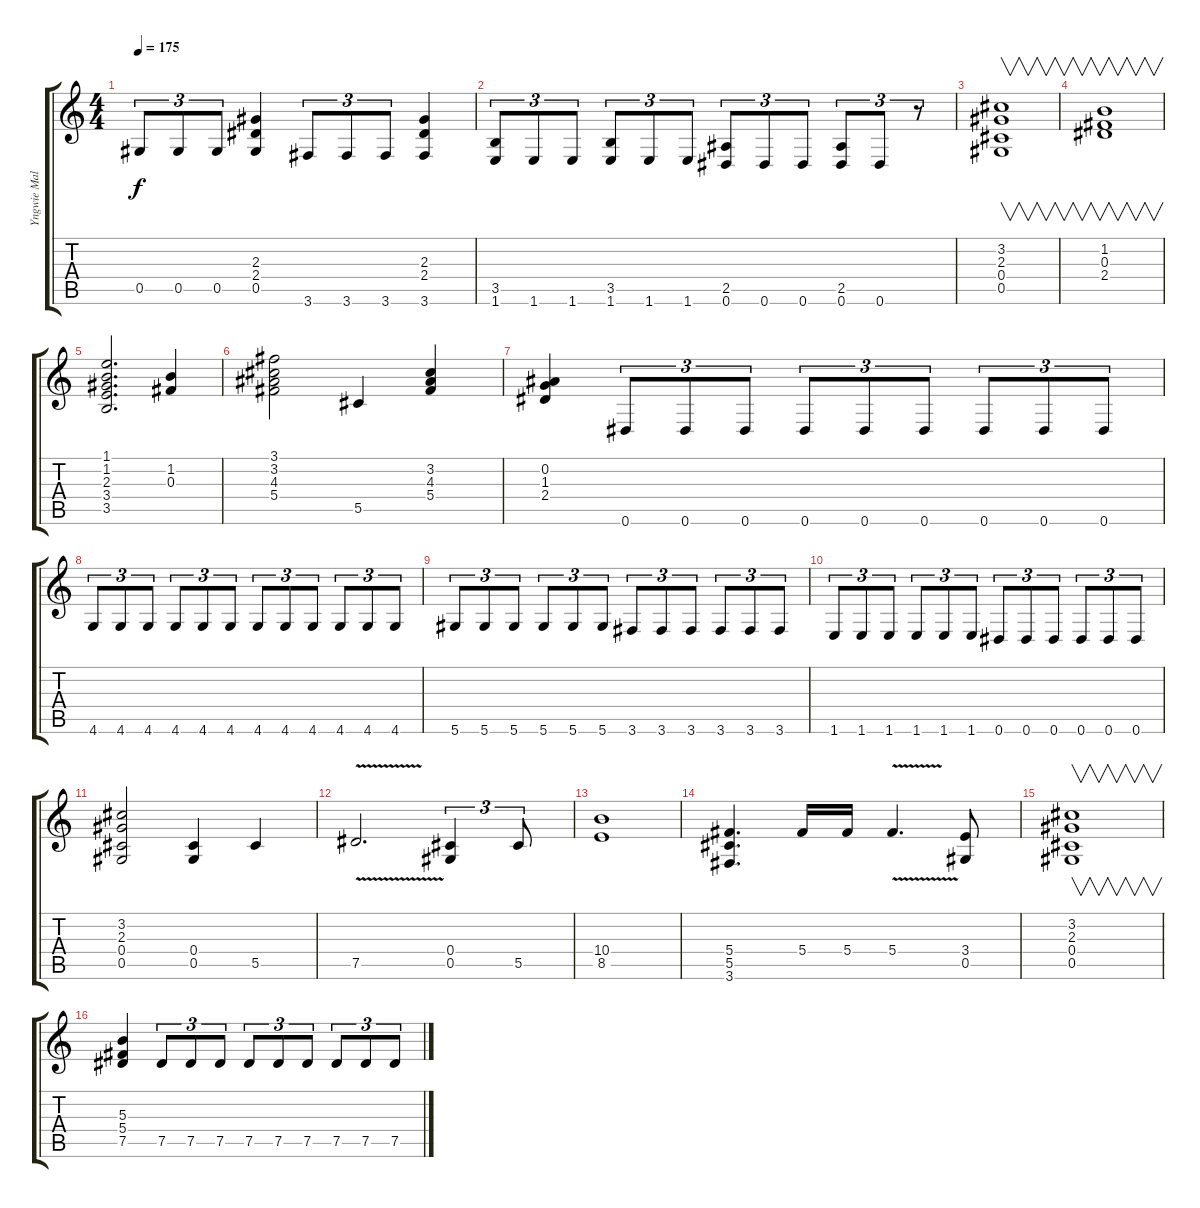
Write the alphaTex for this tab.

\track ("Yngwie Malmsteen" "Yngwie Mal") {instrument overdrivenguitar}
\staff {score tabs}
\tuning (Eb4 Bb3 Gb3 Db3 Ab2 Eb2) {hide}
\ts (4 4)
\tempo 175
\clef g2
\ks c
0.5.8{tu (3 2) dy f} 0.5.8{tu (3 2)} 0.5.8{tu (3 2)} (2.3 2.4 0.5).4 3.6.8{tu (3 2)} 3.6.8{tu (3 2)} 3.6.8{tu (3 2)} (2.3 2.4 3.6).4 |
(3.5 1.6).8{tu (3 2)} 1.6.8{tu (3 2)} 1.6.8{tu (3 2)} (3.5 1.6).8{tu (3 2)} 1.6.8{tu (3 2)} 1.6.8{tu (3 2)} (2.5 0.6).8{tu (3 2)} 0.6.8{tu (3 2)} 0.6.8{tu (3 2)} (2.5 0.6).8{tu (3 2)} 0.6.8{tu (3 2)} r.8{tu (3 2)} |
(3.2 2.3 0.4 0.5).1{v} |
(1.2 0.3 2.4).1{v} |
(1.1 1.2 2.3 3.4 3.5).2{d} (1.2 0.3).4 |
(3.1 3.2 4.3 5.4).2 5.5.4 (3.2 4.3 5.4).4 |
(0.2 1.3 2.4).4 0.6.8{tu (3 2)} 0.6.8{tu (3 2)} 0.6.8{tu (3 2)} 0.6.8{tu (3 2)} 0.6.8{tu (3 2)} 0.6.8{tu (3 2)} 0.6.8{tu (3 2)} 0.6.8{tu (3 2)} 0.6.8{tu (3 2)} |
4.6.8{tu (3 2)} 4.6.8{tu (3 2)} 4.6.8{tu (3 2)} 4.6.8{tu (3 2)} 4.6.8{tu (3 2)} 4.6.8{tu (3 2)} 4.6.8{tu (3 2)} 4.6.8{tu (3 2)} 4.6.8{tu (3 2)} 4.6.8{tu (3 2)} 4.6.8{tu (3 2)} 4.6.8{tu (3 2)} |
5.6.8{tu (3 2)} 5.6.8{tu (3 2)} 5.6.8{tu (3 2)} 5.6.8{tu (3 2)} 5.6.8{tu (3 2)} 5.6.8{tu (3 2)} 3.6.8{tu (3 2)} 3.6.8{tu (3 2)} 3.6.8{tu (3 2)} 3.6.8{tu (3 2)} 3.6.8{tu (3 2)} 3.6.8{tu (3 2)} |
1.6.8{tu (3 2)} 1.6.8{tu (3 2)} 1.6.8{tu (3 2)} 1.6.8{tu (3 2)} 1.6.8{tu (3 2)} 1.6.8{tu (3 2)} 0.6.8{tu (3 2)} 0.6.8{tu (3 2)} 0.6.8{tu (3 2)} 0.6.8{tu (3 2)} 0.6.8{tu (3 2)} 0.6.8{tu (3 2)} |
(3.2 2.3 0.4 0.5).2 (0.4 0.5).4 5.5.4 |
7.5{v}.2{d} (0.4 0.5).4{tu (3 2)} 5.5.8{tu (3 2)} |
(10.4 8.5).1 |
(5.4 5.5 3.6).4{d} 5.4.16 5.4.16 5.4{v}.4{d} (3.4 0.5).8 |
(3.2 2.3 0.4 0.5).1{v} |
(5.3 5.4 7.5).4 7.5.8{tu (3 2)} 7.5.8{tu (3 2)} 7.5.8{tu (3 2)} 7.5.8{tu (3 2)} 7.5.8{tu (3 2)} 7.5.8{tu (3 2)} 7.5.8{tu (3 2)} 7.5.8{tu (3 2)} 7.5.8{tu (3 2)}
